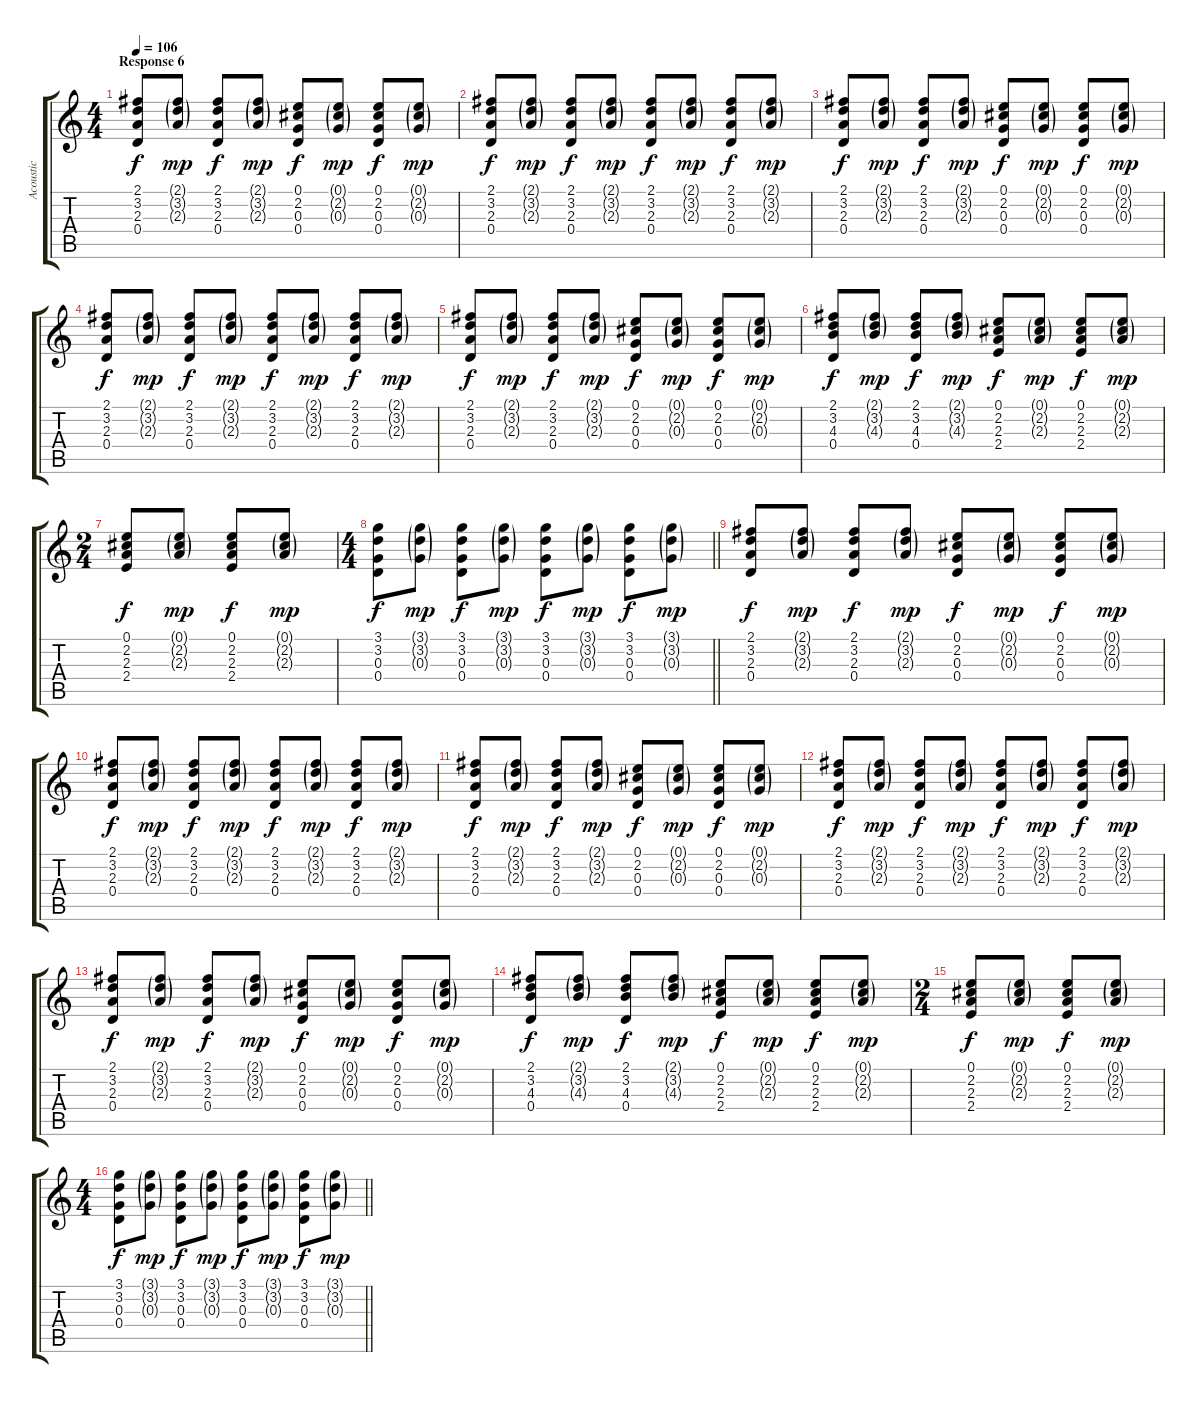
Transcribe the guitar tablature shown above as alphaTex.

\track ("Acoustic" "Acoustic") {instrument acousticguitarsteel}
\staff {score tabs}
\tuning (E4 B3 G3 D3 A2 E2) {hide}
\ts (4 4)
\section ("" "Response 6")
\tempo 106
\clef g2
\ks c
(2.1 3.2 2.3 0.4).8{dy f} (2.1{g} 3.2{g} 2.3{g}).8{dy mp} (2.1 3.2 2.3 0.4).8{dy f} (2.1{g} 3.2{g} 2.3{g}).8{dy mp} (0.1 2.2 0.3 0.4).8{dy f} (0.1{g} 2.2{g} 0.3{g}).8{dy mp} (0.1 2.2 0.3 0.4).8{dy f} (0.1{g} 2.2{g} 0.3{g}).8{dy mp} |
(2.1 3.2 2.3 0.4).8{dy f} (2.1{g} 3.2{g} 2.3{g}).8{dy mp} (2.1 3.2 2.3 0.4).8{dy f} (2.1{g} 3.2{g} 2.3{g}).8{dy mp} (2.1 3.2 2.3 0.4).8{dy f} (2.1{g} 3.2{g} 2.3{g}).8{dy mp} (2.1 3.2 2.3 0.4).8{dy f} (2.1{g} 3.2{g} 2.3{g}).8{dy mp} |
(2.1 3.2 2.3 0.4).8{dy f} (2.1{g} 3.2{g} 2.3{g}).8{dy mp} (2.1 3.2 2.3 0.4).8{dy f} (2.1{g} 3.2{g} 2.3{g}).8{dy mp} (0.1 2.2 0.3 0.4).8{dy f} (0.1{g} 2.2{g} 0.3{g}).8{dy mp} (0.1 2.2 0.3 0.4).8{dy f} (0.1{g} 2.2{g} 0.3{g}).8{dy mp} |
(2.1 3.2 2.3 0.4).8{dy f} (2.1{g} 3.2{g} 2.3{g}).8{dy mp} (2.1 3.2 2.3 0.4).8{dy f} (2.1{g} 3.2{g} 2.3{g}).8{dy mp} (2.1 3.2 2.3 0.4).8{dy f} (2.1{g} 3.2{g} 2.3{g}).8{dy mp} (2.1 3.2 2.3 0.4).8{dy f} (2.1{g} 3.2{g} 2.3{g}).8{dy mp} |
(2.1 3.2 2.3 0.4).8{dy f} (2.1{g} 3.2{g} 2.3{g}).8{dy mp} (2.1 3.2 2.3 0.4).8{dy f} (2.1{g} 3.2{g} 2.3{g}).8{dy mp} (0.1 2.2 0.3 0.4).8{dy f} (0.1{g} 2.2{g} 0.3{g}).8{dy mp} (0.1 2.2 0.3 0.4).8{dy f} (0.1{g} 2.2{g} 0.3{g}).8{dy mp} |
(2.1 3.2 4.3 0.4).8{dy f} (2.1{g} 3.2{g} 4.3{g}).8{dy mp} (2.1 3.2 4.3 0.4).8{dy f} (2.1{g} 3.2{g} 4.3{g}).8{dy mp} (0.1 2.2 2.3 2.4).8{dy f} (0.1{g} 2.2{g} 2.3{g}).8{dy mp} (0.1 2.2 2.3 2.4).8{dy f} (0.1{g} 2.2{g} 2.3{g}).8{dy mp} |
\ts (2 4)
(0.1 2.2 2.3 2.4).8{dy f} (0.1{g} 2.2{g} 2.3{g}).8{dy mp} (0.1 2.2 2.3 2.4).8{dy f} (0.1{g} 2.2{g} 2.3{g}).8{dy mp} |
\ts (4 4)
\barLineRight lightlight
(3.1 3.2 0.3 0.4).8{dy f} (3.1{g} 3.2{g} 0.3{g}).8{dy mp} (3.1 3.2 0.3 0.4).8{dy f} (3.1{g} 3.2{g} 0.3{g}).8{dy mp} (3.1 3.2 0.3 0.4).8{dy f} (3.1{g} 3.2{g} 0.3{g}).8{dy mp} (3.1 3.2 0.3 0.4).8{dy f} (3.1{g} 3.2{g} 0.3{g}).8{dy mp} |
(2.1 3.2 2.3 0.4).8{dy f} (2.1{g} 3.2{g} 2.3{g}).8{dy mp} (2.1 3.2 2.3 0.4).8{dy f} (2.1{g} 3.2{g} 2.3{g}).8{dy mp} (0.1 2.2 0.3 0.4).8{dy f} (0.1{g} 2.2{g} 0.3{g}).8{dy mp} (0.1 2.2 0.3 0.4).8{dy f} (0.1{g} 2.2{g} 0.3{g}).8{dy mp} |
(2.1 3.2 2.3 0.4).8{dy f} (2.1{g} 3.2{g} 2.3{g}).8{dy mp} (2.1 3.2 2.3 0.4).8{dy f} (2.1{g} 3.2{g} 2.3{g}).8{dy mp} (2.1 3.2 2.3 0.4).8{dy f} (2.1{g} 3.2{g} 2.3{g}).8{dy mp} (2.1 3.2 2.3 0.4).8{dy f} (2.1{g} 3.2{g} 2.3{g}).8{dy mp} |
(2.1 3.2 2.3 0.4).8{dy f} (2.1{g} 3.2{g} 2.3{g}).8{dy mp} (2.1 3.2 2.3 0.4).8{dy f} (2.1{g} 3.2{g} 2.3{g}).8{dy mp} (0.1 2.2 0.3 0.4).8{dy f} (0.1{g} 2.2{g} 0.3{g}).8{dy mp} (0.1 2.2 0.3 0.4).8{dy f} (0.1{g} 2.2{g} 0.3{g}).8{dy mp} |
(2.1 3.2 2.3 0.4).8{dy f} (2.1{g} 3.2{g} 2.3{g}).8{dy mp} (2.1 3.2 2.3 0.4).8{dy f} (2.1{g} 3.2{g} 2.3{g}).8{dy mp} (2.1 3.2 2.3 0.4).8{dy f} (2.1{g} 3.2{g} 2.3{g}).8{dy mp} (2.1 3.2 2.3 0.4).8{dy f} (2.1{g} 3.2{g} 2.3{g}).8{dy mp} |
(2.1 3.2 2.3 0.4).8{dy f} (2.1{g} 3.2{g} 2.3{g}).8{dy mp} (2.1 3.2 2.3 0.4).8{dy f} (2.1{g} 3.2{g} 2.3{g}).8{dy mp} (0.1 2.2 0.3 0.4).8{dy f} (0.1{g} 2.2{g} 0.3{g}).8{dy mp} (0.1 2.2 0.3 0.4).8{dy f} (0.1{g} 2.2{g} 0.3{g}).8{dy mp} |
(2.1 3.2 4.3 0.4).8{dy f} (2.1{g} 3.2{g} 4.3{g}).8{dy mp} (2.1 3.2 4.3 0.4).8{dy f} (2.1{g} 3.2{g} 4.3{g}).8{dy mp} (0.1 2.2 2.3 2.4).8{dy f} (0.1{g} 2.2{g} 2.3{g}).8{dy mp} (0.1 2.2 2.3 2.4).8{dy f} (0.1{g} 2.2{g} 2.3{g}).8{dy mp} |
\ts (2 4)
(0.1 2.2 2.3 2.4).8{dy f} (0.1{g} 2.2{g} 2.3{g}).8{dy mp} (0.1 2.2 2.3 2.4).8{dy f} (0.1{g} 2.2{g} 2.3{g}).8{dy mp} |
\ts (4 4)
\barLineRight lightlight
(3.1 3.2 0.3 0.4).8{dy f} (3.1{g} 3.2{g} 0.3{g}).8{dy mp} (3.1 3.2 0.3 0.4).8{dy f} (3.1{g} 3.2{g} 0.3{g}).8{dy mp} (3.1 3.2 0.3 0.4).8{dy f} (3.1{g} 3.2{g} 0.3{g}).8{dy mp} (3.1 3.2 0.3 0.4).8{dy f} (3.1{g} 3.2{g} 0.3{g}).8{dy mp}
